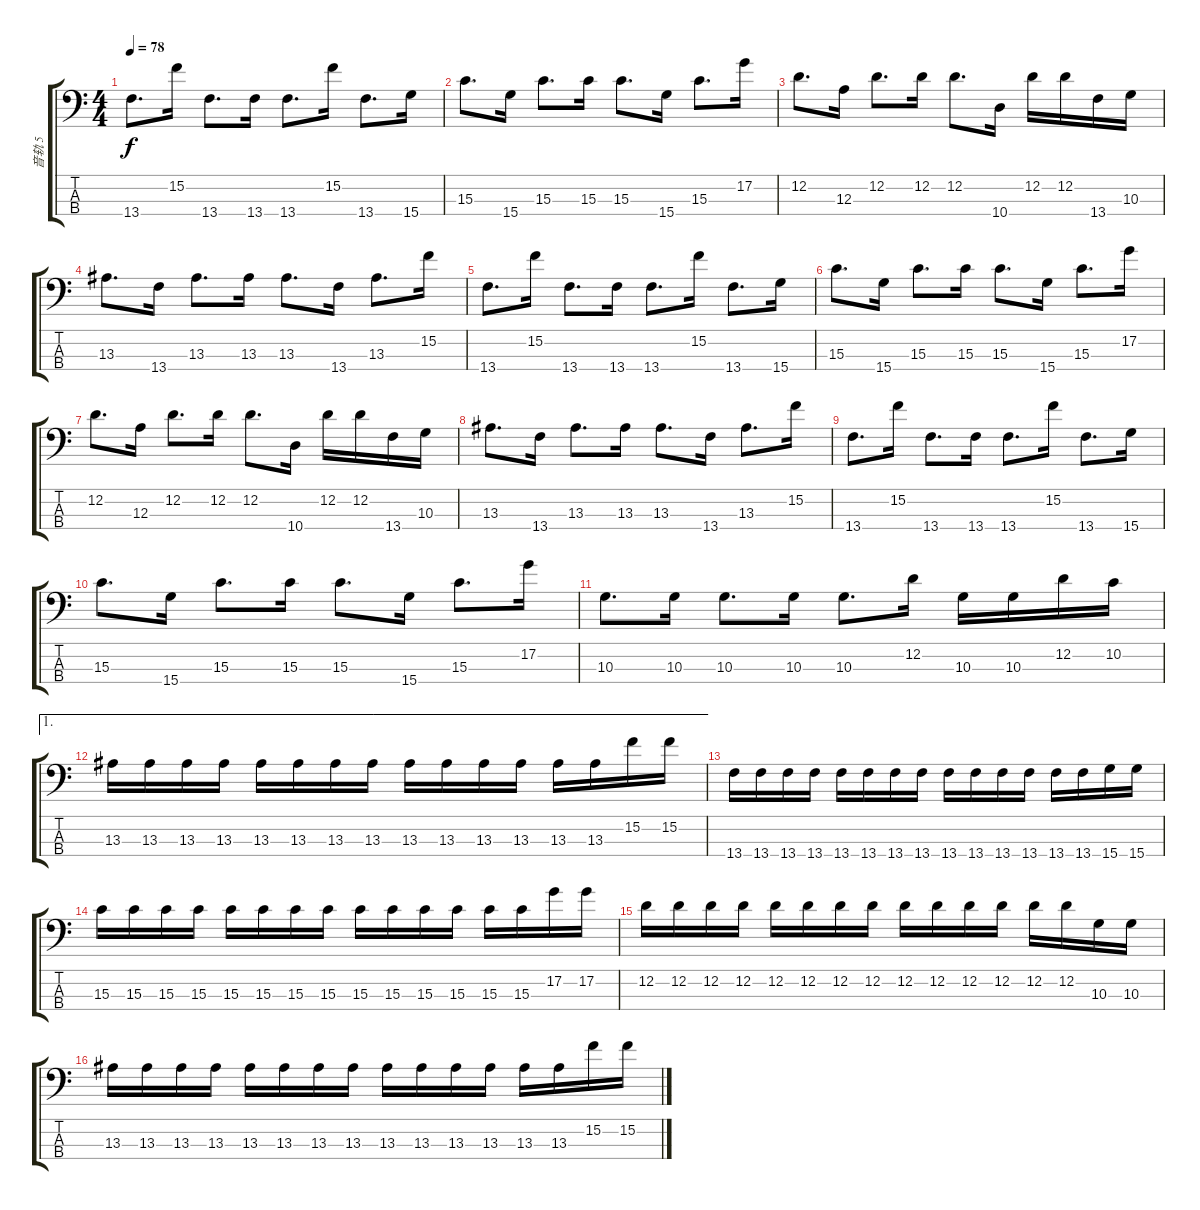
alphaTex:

\track ("音轨 5" "音轨 5") {instrument electricbasspick}
\staff {score tabs}
\tuning (G2 D2 A1 E1) {hide}
\ts (4 4)
\tempo 78
\clef f4
\ks c
13.4.8{d dy f} 15.2.16 13.4.8{d} 13.4.16 13.4.8{d} 15.2.16 13.4.8{d} 15.4.16 |
15.3.8{d} 15.4.16 15.3.8{d} 15.3.16 15.3.8{d} 15.4.16 15.3.8{d} 17.2.16 |
12.2.8{d} 12.3.16 12.2.8{d} 12.2.16 12.2.8{d} 10.4.16 12.2.16 12.2.16 13.4.16 10.3.16 |
13.3.8{d} 13.4.16 13.3.8{d} 13.3.16 13.3.8{d} 13.4.16 13.3.8{d} 15.2.16 |
13.4.8{d} 15.2.16 13.4.8{d} 13.4.16 13.4.8{d} 15.2.16 13.4.8{d} 15.4.16 |
15.3.8{d} 15.4.16 15.3.8{d} 15.3.16 15.3.8{d} 15.4.16 15.3.8{d} 17.2.16 |
12.2.8{d} 12.3.16 12.2.8{d} 12.2.16 12.2.8{d} 10.4.16 12.2.16 12.2.16 13.4.16 10.3.16 |
13.3.8{d} 13.4.16 13.3.8{d} 13.3.16 13.3.8{d} 13.4.16 13.3.8{d} 15.2.16 |
13.4.8{d} 15.2.16 13.4.8{d} 13.4.16 13.4.8{d} 15.2.16 13.4.8{d} 15.4.16 |
15.3.8{d} 15.4.16 15.3.8{d} 15.3.16 15.3.8{d} 15.4.16 15.3.8{d} 17.2.16 |
10.3.8{d} 10.3.16 10.3.8{d} 10.3.16 10.3.8{d} 12.2.16 10.3.16 10.3.16 12.2.16 10.2.16 |
\ae 1
13.3.16 13.3.16 13.3.16 13.3.16 13.3.16 13.3.16 13.3.16 13.3.16 13.3.16 13.3.16 13.3.16 13.3.16 13.3.16 13.3.16 15.2.16 15.2.16 |
13.4.16 13.4.16 13.4.16 13.4.16 13.4.16 13.4.16 13.4.16 13.4.16 13.4.16 13.4.16 13.4.16 13.4.16 13.4.16 13.4.16 15.4.16 15.4.16 |
15.3.16 15.3.16 15.3.16 15.3.16 15.3.16 15.3.16 15.3.16 15.3.16 15.3.16 15.3.16 15.3.16 15.3.16 15.3.16 15.3.16 17.2.16 17.2.16 |
12.2.16 12.2.16 12.2.16 12.2.16 12.2.16 12.2.16 12.2.16 12.2.16 12.2.16 12.2.16 12.2.16 12.2.16 12.2.16 12.2.16 10.3.16 10.3.16 |
13.3.16 13.3.16 13.3.16 13.3.16 13.3.16 13.3.16 13.3.16 13.3.16 13.3.16 13.3.16 13.3.16 13.3.16 13.3.16 13.3.16 15.2.16 15.2.16
